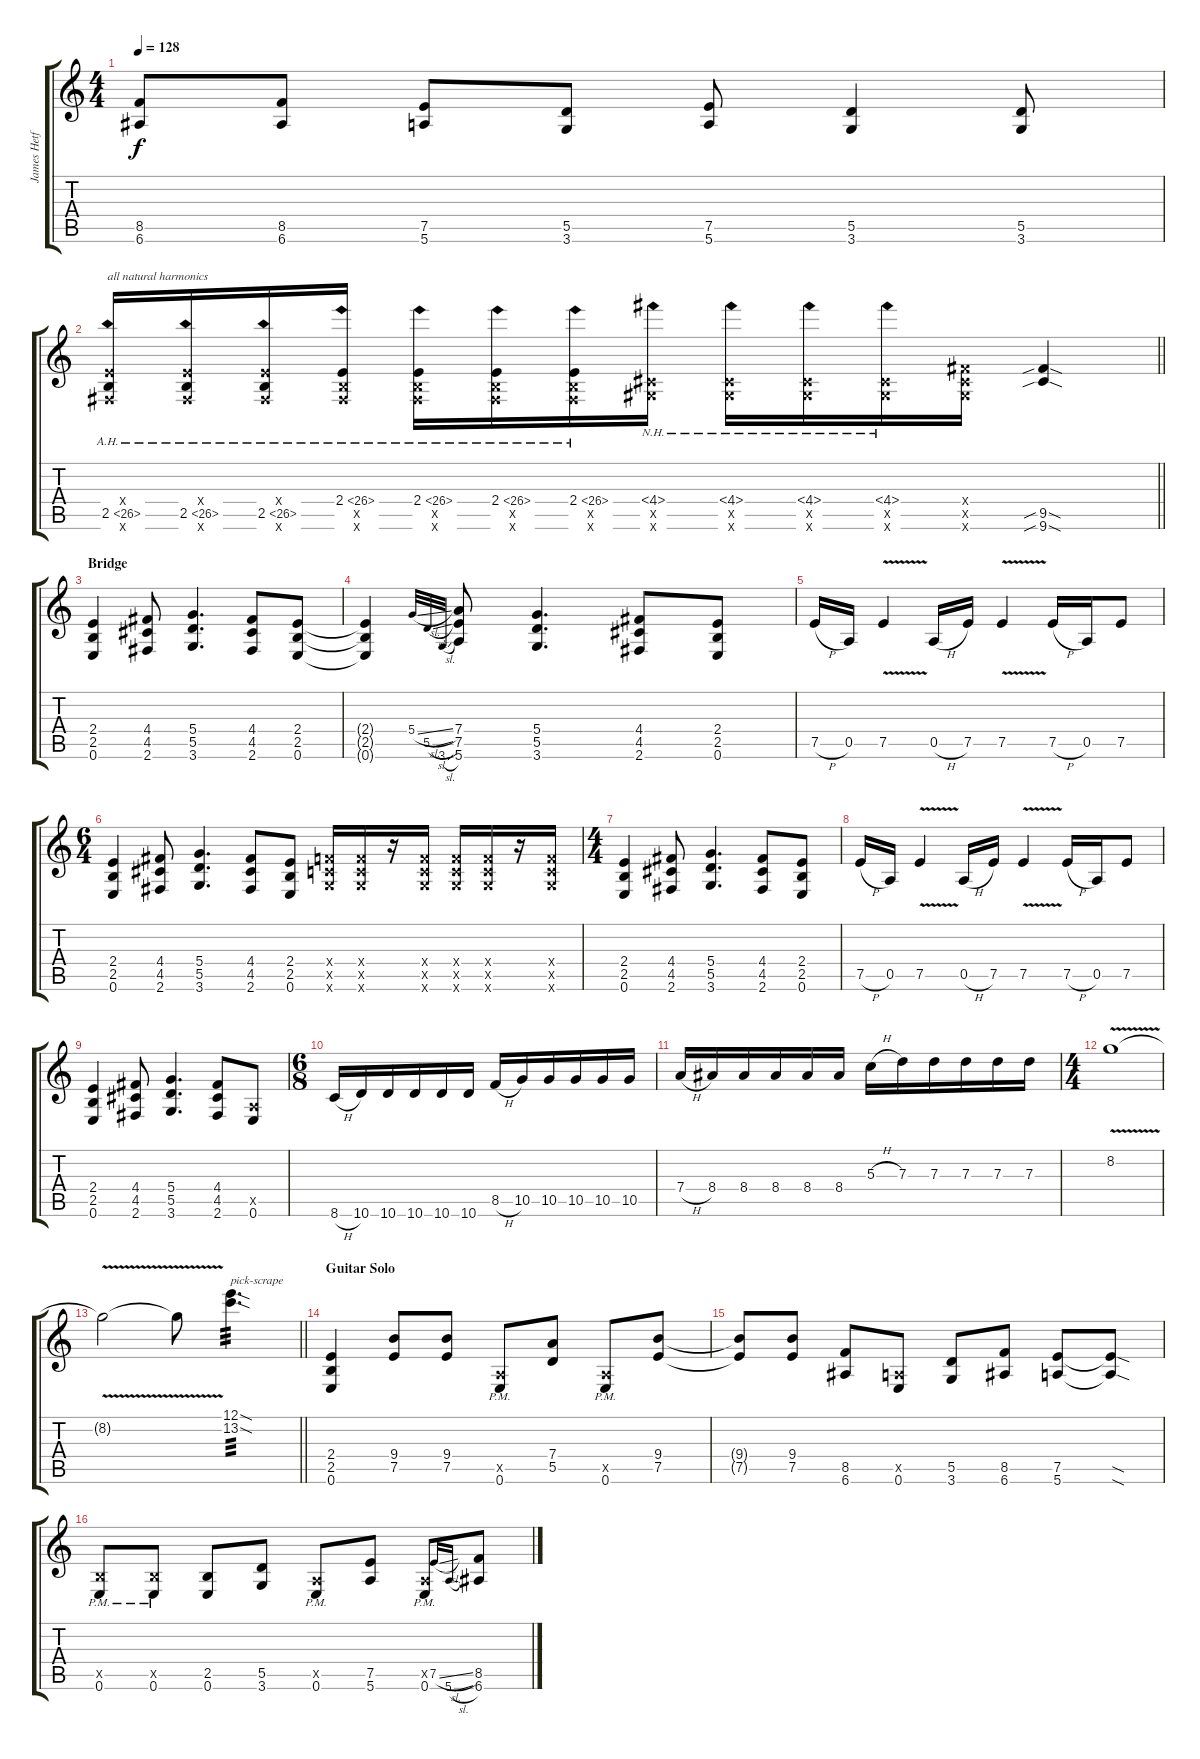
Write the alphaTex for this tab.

\track ("James Hetfield (Guitar Rhythm)" "James Hetf") {instrument distortionguitar}
\staff {score tabs}
\tuning (E4 B3 G3 D3 A2 E2) {hide}
\ts (4 4)
\tempo 128
\clef g2
\ks c
(8.5{t} 6.6{t}).8{dy f} (8.5 6.6).8 (7.5 5.6).8 (5.5 3.6).8 (7.5 5.6).8 (5.5 3.6).4 (5.5 3.6).8 |
\barLineRight lightlight
(2.4{x} 2.5{ah 24} 2.6{x}).16{txt "all natural harmonics"} (2.4{x} 2.5{ah 24} 2.6{x}).16 (2.4{x} 2.5{ah 24} 2.6{x}).16 (2.4{ah 24} 2.5{x} 2.6{x}).16 (2.4{ah 24} 2.5{x} 2.6{x}).16 (2.4{ah 24} 2.5{x} 2.6{x}).16 (2.4{ah 24} 2.5{x} 2.6{x}).16 (4.4{nh} 4.5{x} 4.6{x}).16 (4.4{nh} 4.5{x} 4.6{x}).16 (4.4{nh} 4.5{x} 4.6{x}).16 (4.4{nh} 4.5{x} 4.6{x}).16 (4.4{x} 4.5{x} 4.6{x}).16 (9.5{sib sod} 9.6{sib sod}).4 |
\section ("" "Bridge")
(2.4 2.5 0.6).4 (4.4 4.5 2.6).8 (5.4 5.5 3.6).4{d} (4.4 4.5 2.6).8 (2.4 2.5 0.6).8 |
(2.4{t} 2.5{t} 0.6{t}).4 5.4{sl}.32{gr onbeat} 5.5{sl}.32{gr onbeat} 3.6{sl}.32{gr onbeat} (7.4 7.5 5.6).8 (5.4 5.5 3.6).4{d} (4.4 4.5 2.6).8 (2.4 2.5 0.6).8 |
7.5{h}.16 0.5.16 7.5{v}.4 0.5{h}.16 7.5.16 7.5{v}.4 7.5{h}.16 0.5.16 7.5.8 |
\ts (6 4)
(2.4 2.5 0.6).4 (4.4 4.5 2.6).8 (5.4 5.5 3.6).4{d} (4.4 4.5 2.6).8 (2.4 2.5 0.6).8 (3.4{x} 3.5{x} 3.6{x}).16 (3.4{x} 3.5{x} 3.6{x}).16 r.16 (3.4{x} 3.5{x} 3.6{x}).16 (3.4{x} 3.5{x} 3.6{x}).16 (3.4{x} 3.5{x} 3.6{x}).16 r.16 (3.4{x} 3.5{x} 3.6{x}).16 |
\ts (4 4)
(2.4 2.5 0.6).4 (4.4 4.5 2.6).8 (5.4 5.5 3.6).4{d} (4.4 4.5 2.6).8 (2.4 2.5 0.6).8 |
7.5{h}.16 0.5.16 7.5{v}.4 0.5{h}.16 7.5.16 7.5{v}.4 7.5{h}.16 0.5.16 7.5.8 |
(2.4 2.5 0.6).4 (4.4 4.5 2.6).8 (5.4 5.5 3.6).4{d} (4.4 4.5 2.6).8 (0.5{x} 0.6).8 |
\ts (6 8)
8.6{h}.16 10.6.16 10.6.16 10.6.16 10.6.16 10.6.16 8.5{h}.16 10.5.16 10.5.16 10.5.16 10.5.16 10.5.16 |
7.4{h}.16 8.4.16 8.4.16 8.4.16 8.4.16 8.4.16 5.3{h}.16 7.3.16 7.3.16 7.3.16 7.3.16 7.3.16 |
\ts (4 4)
8.2{v}.1 |
\barLineRight lightlight
8.2{v t}.2 8.2{t}.8 (12.1{sod} 13.2{sod}).4{d txt "pick-scrape" tp 3} |
\section ("" "Guitar Solo")
(2.4 2.5 0.6).4{volume 11} (9.4 7.5).8 (9.4 7.5).8 (0.5{x} 0.6{pm}).8 (7.4 5.5).8 (0.5{x} 0.6{pm}).8 (9.4 7.5).8 |
(9.4{t} 7.5{t}).8 (9.4 7.5).8 (8.5 6.6).8 (0.5{x} 0.6).8 (5.5 3.6).8 (8.5 6.6).8 (7.5 5.6).8 (7.5{sod t} 5.6{sod t}).8 |
(2.5{x} 0.6{pm}).8 (2.5{x} 0.6{pm}).8 (2.5 0.6).8 (5.5 3.6).8 (0.5{x} 0.6{pm}).8 (7.5 5.6).8 (0.5{x} 0.6{pm}).8 7.5{sl}.16{gr onbeat} 5.6{sl}.16{gr onbeat} (8.5 6.6).8
